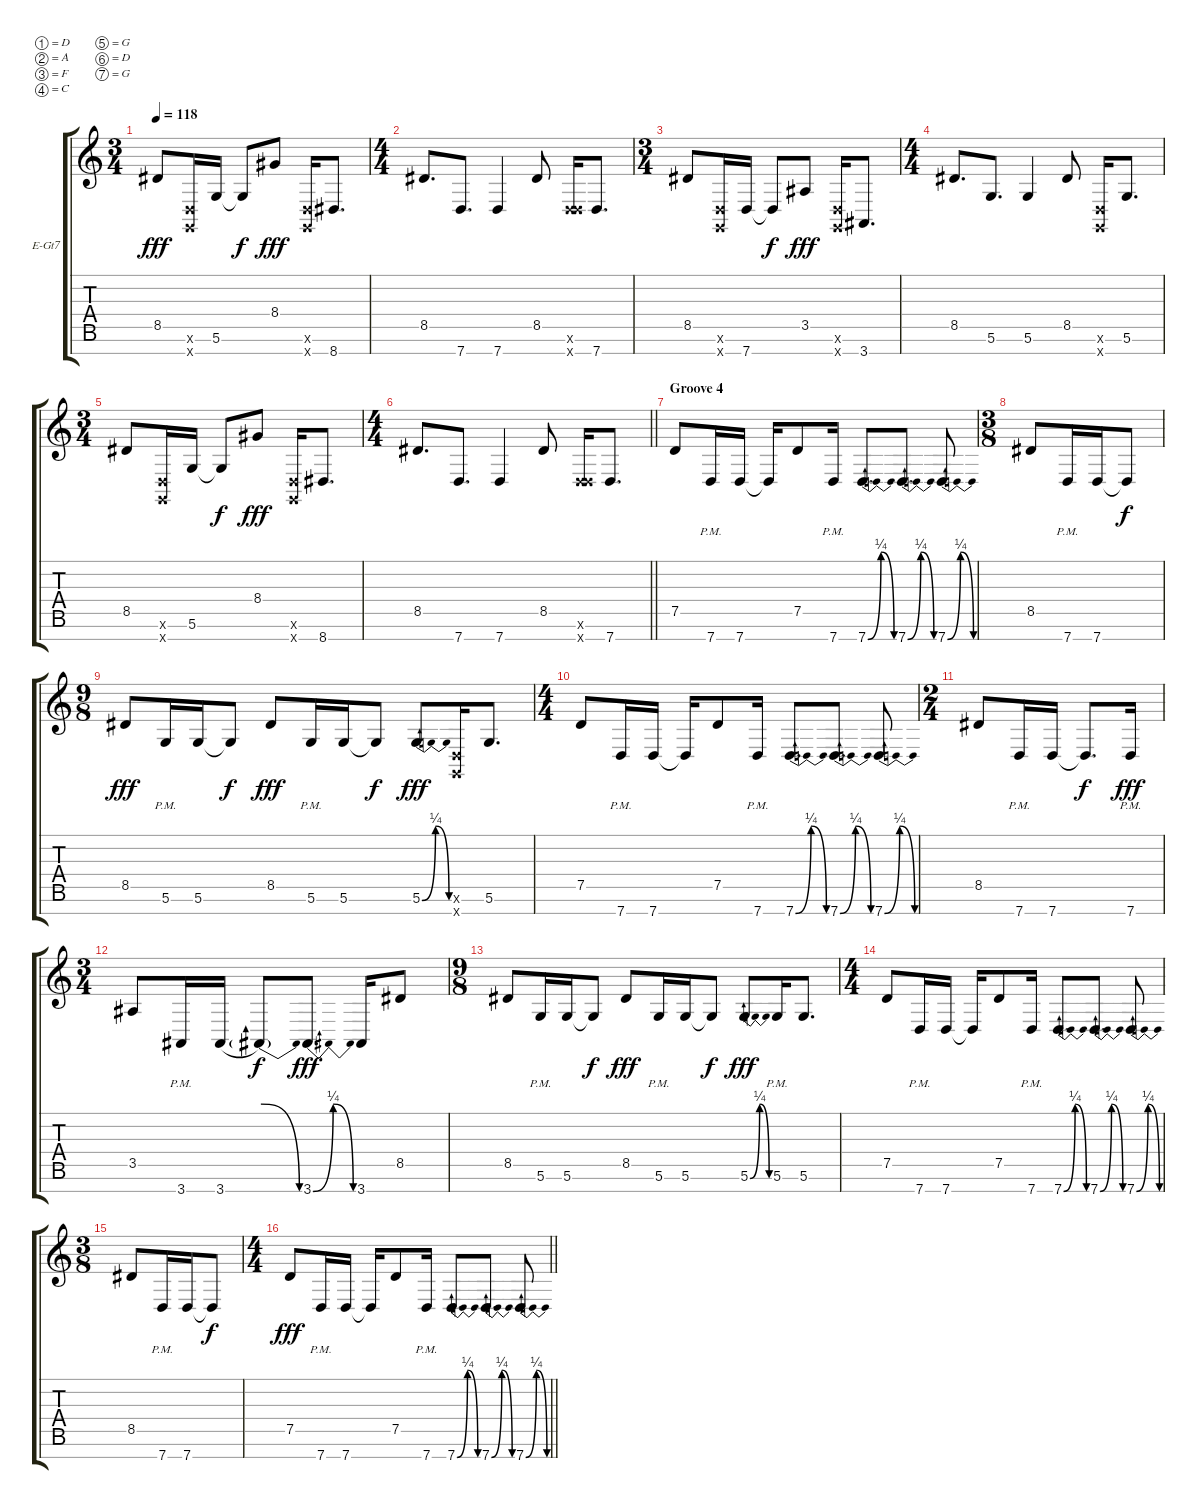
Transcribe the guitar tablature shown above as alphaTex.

\bracketExtendMode groupsimilarinstruments
\firstSystemTrackNameOrientation horizontal
\otherSystemsTrackNameOrientation horizontal
\track ("Guitare 1" "E-Gt7") {instrument distortionguitar}
\staff {score tabs}
\tuning (D4 A3 F3 C3 G2 D2 G1)
\ts (3 4)
\beaming (8 2 2 2)
\tempo 118
\clef g2
\ks c
8.5.8{dy fff} (0.6{x} 0.7{x}).16 5.6.16 5.6{t}.8{dy f} 8.4.8{dy fff} (0.6{x} 0.7{x}).16 8.7.8{d} |
\ts (4 4)
\beaming (8 2 2 2 2)
8.5.8{d} 7.7.8{d} 7.7.4 8.5.8 (0.6{x} 7.7{x}).16 7.7.8{d} |
\ts (3 4)
\beaming (8 2 2 2 2)
8.5.8 (0.6{x} 0.7{x}).16 7.7.16 7.7{t}.8{dy f} 3.5.8{dy fff} (0.6{x} 0.7{x}).16 3.7.8{d} |
\ts (4 4)
\beaming (8 2 2 2 2)
8.5.8{d} 5.6.8{d} 5.6.4 8.5.8 (0.6{x} 0.7{x}).16 5.6.8{d} |
\ts (3 4)
\beaming (8 2 2 2)
8.5.8 (0.6{x} 0.7{x}).16 5.6.16 5.6{t}.8{dy f} 8.4.8{dy fff} (0.6{x} 0.7{x}).16 8.7.8{d} |
\ts (4 4)
\beaming (8 2 2 2 2)
\barLineRight lightlight
8.5.8{d} 7.7.8{d} 7.7.4 8.5.8 (0.6{x} 7.7{x}).16 7.7.8{d} |
\section ("" "Groove 4")
7.5.8 7.7{pm}.16 7.7.16 7.7{t}.16 7.5.8 7.7{pm}.16 7.7{be (bendrelease 0 0 30 1 30 1 60 0)}.8{d} 7.7{be (bendrelease 0 0 30 1 30 1 60 0)}.8{d} 7.7{be (bendrelease 0 0 30 1 30 1 60 0)}.8 |
\ts (3 8)
\beaming (8 3)
8.5.8 7.7{pm}.16 7.7.16 7.7{t}.8{dy f} |
\ts (9 8)
\beaming (8 3 3 3)
8.5.8{dy fff} 5.6{pm}.16 5.6.16 5.6{t}.8{dy f} 8.5.8{dy fff} 5.6{pm}.16 5.6.16 5.6{t}.8{dy f} 5.6{be (bendrelease 0 0 30 1 30 1 60 0)}.8{dy fff} (0.6{x} 0.7{x}).16 5.6.8{d} |
\ts (4 4)
\beaming (8 2 2 2 2)
7.5.8 7.7{pm}.16 7.7.16 7.7{t}.16 7.5.8 7.7{pm}.16 7.7{be (bendrelease 0 0 30 1 30 1 60 0)}.8{d} 7.7{be (bendrelease 0 0 30 1 30 1 60 0)}.8{d} 7.7{be (bendrelease 0 0 30 1 30 1 60 0)}.8 |
\ts (2 4)
\beaming (8 2 2)
8.5.8 7.7{pm}.16 7.7.16 7.7{t}.8{d dy f} 7.7{pm}.16{dy fff} |
\ts (3 4)
\beaming (8 2 2 2)
3.5.8 3.7{pm}.16 3.7{be (hold 0 0 60 0)}.16 3.7{be (release 0 1 60 0) t}.8{dy f} 3.7{be (bendrelease 0 0 30 1 30 1 60 0)}.8{d dy fff} 3.7.16 8.5.8 |
\ts (9 8)
\beaming (8 3 3 3)
8.5.8 5.6{pm}.16 5.6.16 5.6{t}.8{dy f} 8.5.8{dy fff} 5.6{pm}.16 5.6.16 5.6{t}.8{dy f} 5.6{be (bendrelease 0 0 30 1 30 1 60 0)}.8{dy fff} 5.6{pm}.16 5.6.8{d} |
\ts (4 4)
\beaming (8 2 2 2 2)
7.5.8 7.7{pm}.16 7.7.16 7.7{t}.16 7.5.8 7.7{pm}.16 7.7{be (bendrelease 0 0 30 1 30 1 60 0)}.8{d} 7.7{be (bendrelease 0 0 30 1 30 1 60 0)}.8{d} 7.7{be (bendrelease 0 0 30 1 30 1 60 0)}.8 |
\ts (3 8)
\beaming (8 3)
8.5.8 7.7{pm}.16 7.7.16 7.7{t}.8{dy f} |
\ts (4 4)
\beaming (8 2 2 2 2)
\barLineRight lightlight
7.5.8{dy fff} 7.7{pm}.16 7.7.16 7.7{t}.16 7.5.8 7.7{pm}.16 7.7{be (bendrelease 0 0 30 1 30 1 60 0)}.8{d} 7.7{be (bendrelease 0 0 30 1 30 1 60 0)}.8{d} 7.7{be (bendrelease 0 0 30 1 30 1 60 0)}.8
